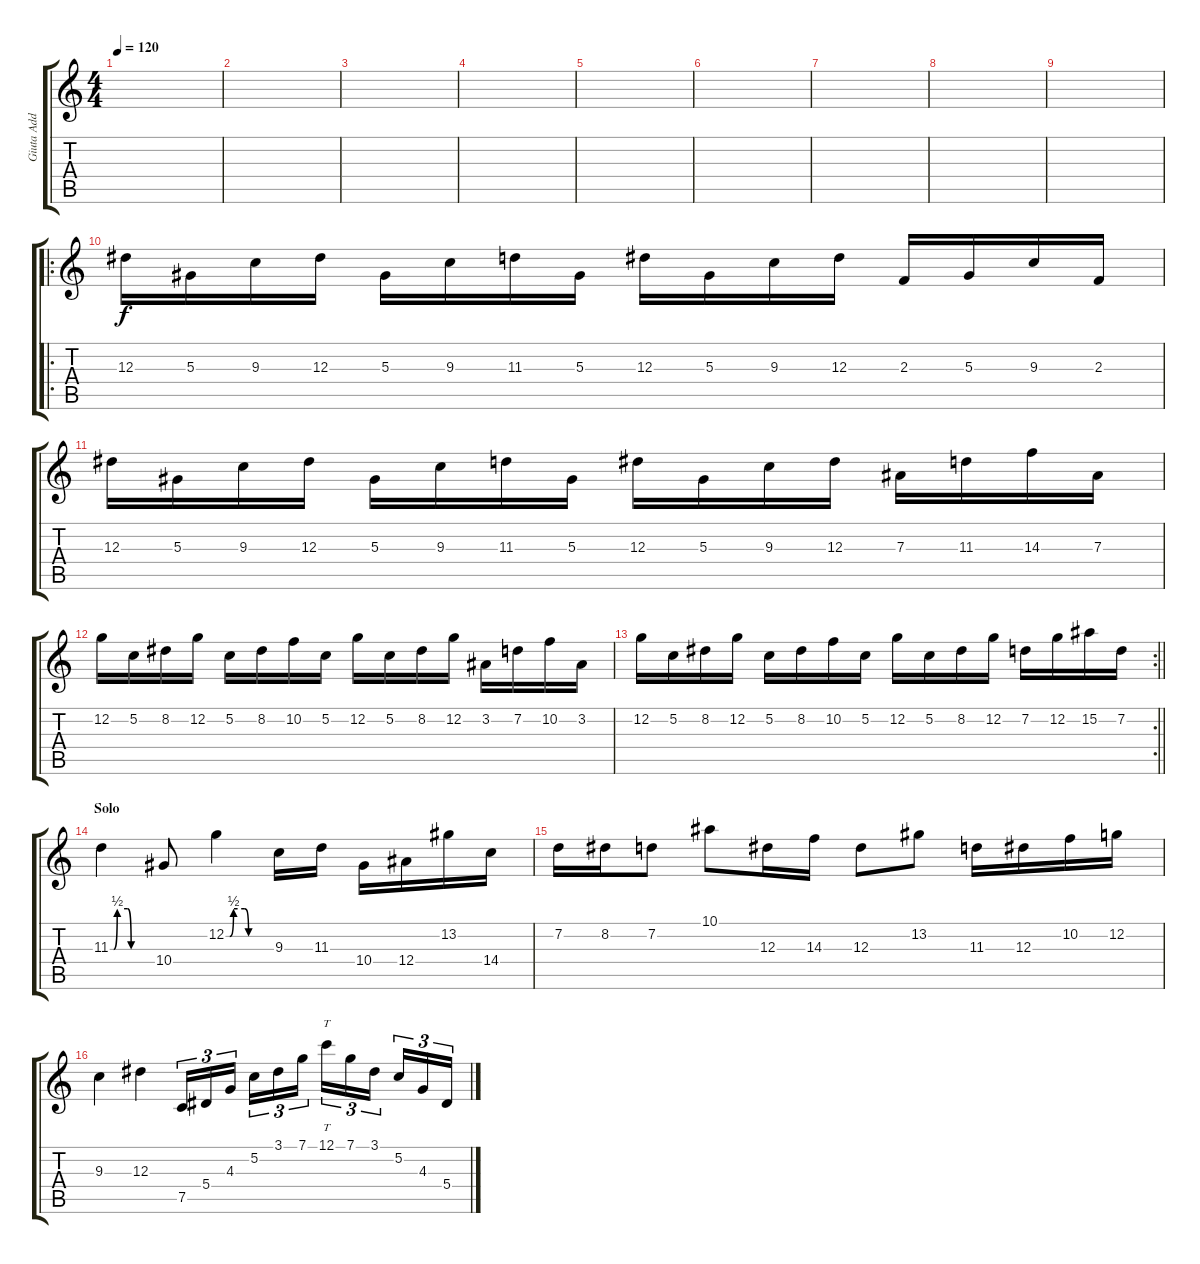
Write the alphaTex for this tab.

\track ("Giuta Add" "Giuta Add") {instrument distortionguitar}
\staff {score tabs}
\tuning (C4 G3 Eb3 Bb2 F2 C2) {hide}
\ts (4 4)
\tempo 120
\clef g2
\ks c
|
|
|
|
|
|
|
|
|
\ro
12.3.16{instrument distortionguitar} 5.3.16 9.3.16 12.3.16 5.3.16 9.3.16 11.3.16 5.3.16 12.3.16 5.3.16 9.3.16 12.3.16 2.3.16 5.3.16 9.3.16 2.3.16 |
12.3.16 5.3.16 9.3.16 12.3.16 5.3.16 9.3.16 11.3.16 5.3.16 12.3.16 5.3.16 9.3.16 12.3.16 7.3.16 11.3.16 14.3.16 7.3.16 |
12.2.16 5.2.16 8.2.16 12.2.16 5.2.16 8.2.16 10.2.16 5.2.16 12.2.16 5.2.16 8.2.16 12.2.16 3.2.16 7.2.16 10.2.16 3.2.16 |
\rc 2
\barLineRight lightlight
12.2.16 5.2.16 8.2.16 12.2.16 5.2.16 8.2.16 10.2.16 5.2.16 12.2.16 5.2.16 8.2.16 12.2.16 7.2.16 12.2.16 15.2.16 7.2.16 |
\section ("" "Solo")
11.3{be (custom 0 0 5 0 10 2 25 2 30 0 60 0)}.4 10.4.8 12.2{be (custom 0 0 5 0 10 2 25 2 30 0 60 0)}.4 9.3.16 11.3.16 10.4.16 12.4.16 13.2.16 14.4.16 |
7.2.16 8.2.16 7.2.8 10.1.8 12.3.16 14.3.16 12.3.8 13.2.8 11.3.16 12.3.16 10.2.16 12.2.16 |
9.3.4 12.3.4 7.5.16{tu (3 2)} 5.4.16{tu (3 2)} 4.3.16{tu (3 2) beam splitsecondary} 5.2.16{tu (3 2)} 3.1.16{tu (3 2)} 7.1.16{tu (3 2)} 12.1.16{tt tu (3 2)} 7.1.16{tu (3 2)} 3.1.16{tu (3 2) beam splitsecondary} 5.2.16{tu (3 2)} 4.3.16{tu (3 2)} 5.4.16{tu (3 2)}
